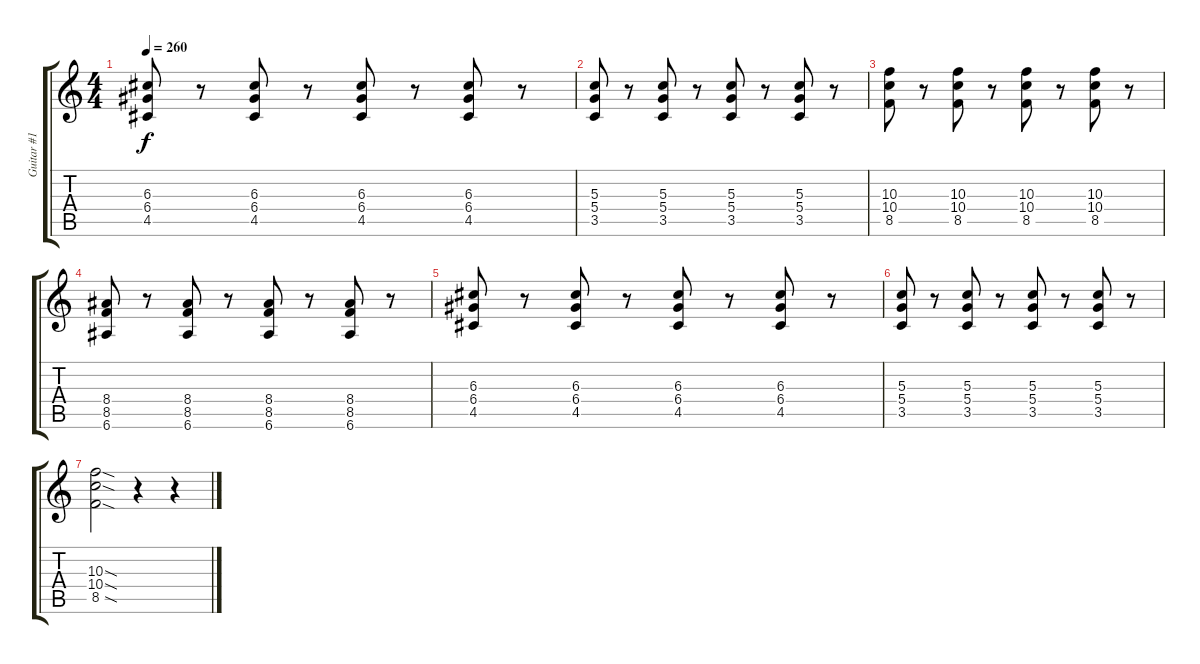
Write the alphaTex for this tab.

\track ("Guitar #1" "Guitar #1") {instrument electricguitarclean}
\staff {score tabs}
\tuning (E4 B3 G3 D3 A2 E2) {hide}
\ts (4 4)
\tempo 260
\clef g2
\ks c
(6.3 6.4 4.5).8{dy f} r.8 (6.3 6.4 4.5).8 r.8 (6.3 6.4 4.5).8 r.8 (6.3 6.4 4.5).8 r.8 |
(5.3 5.4 3.5).8 r.8 (5.3 5.4 3.5).8 r.8 (5.3 5.4 3.5).8 r.8 (5.3 5.4 3.5).8 r.8 |
(10.3 10.4 8.5).8{volume 13} r.8 (10.3 10.4 8.5).8 r.8 (10.3 10.4 8.5).8 r.8 (10.3 10.4 8.5).8 r.8 |
(8.4 8.5 6.6).8 r.8 (8.4 8.5 6.6).8 r.8 (8.4 8.5 6.6).8 r.8 (8.4 8.5 6.6).8 r.8 |
(6.3 6.4 4.5).8 r.8 (6.3 6.4 4.5).8 r.8 (6.3 6.4 4.5).8 r.8 (6.3 6.4 4.5).8 r.8 |
(5.3 5.4 3.5).8 r.8 (5.3 5.4 3.5).8 r.8 (5.3 5.4 3.5).8 r.8 (5.3 5.4 3.5).8 r.8 |
(10.3{sod} 10.4{sod} 8.5{sod}).2 r.4 r.4
